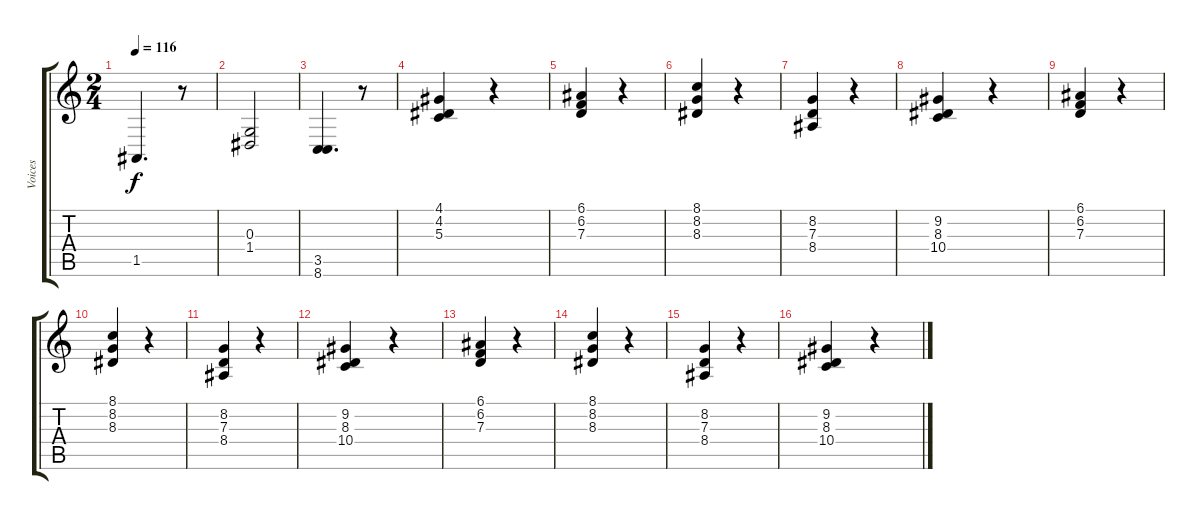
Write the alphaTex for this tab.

\track ("Voices" "Voices") {instrument lead6voice}
\staff {score tabs}
\tuning (E4 B3 G3 D3 A2 E2) {hide}
\ts (2 4)
\tempo 116
\clef g2
\ks c
1.5.4{d dy f} r.8 |
(0.3 1.4).2 |
(3.5 8.6).4{d} r.8 |
(4.1 4.2 5.3).4 r.4 |
(6.1 6.2 7.3).4 r.4 |
(8.1 8.2 8.3).4 r.4 |
(8.2 7.3 8.4).4 r.4 |
(9.2 8.3 10.4).4 r.4 |
(6.1 6.2 7.3).4 r.4 |
(8.1 8.2 8.3).4 r.4 |
(8.2 7.3 8.4).4 r.4 |
(9.2 8.3 10.4).4 r.4 |
(6.1 6.2 7.3).4 r.4 |
(8.1 8.2 8.3).4 r.4 |
(8.2 7.3 8.4).4 r.4 |
(9.2 8.3 10.4).4 r.4
